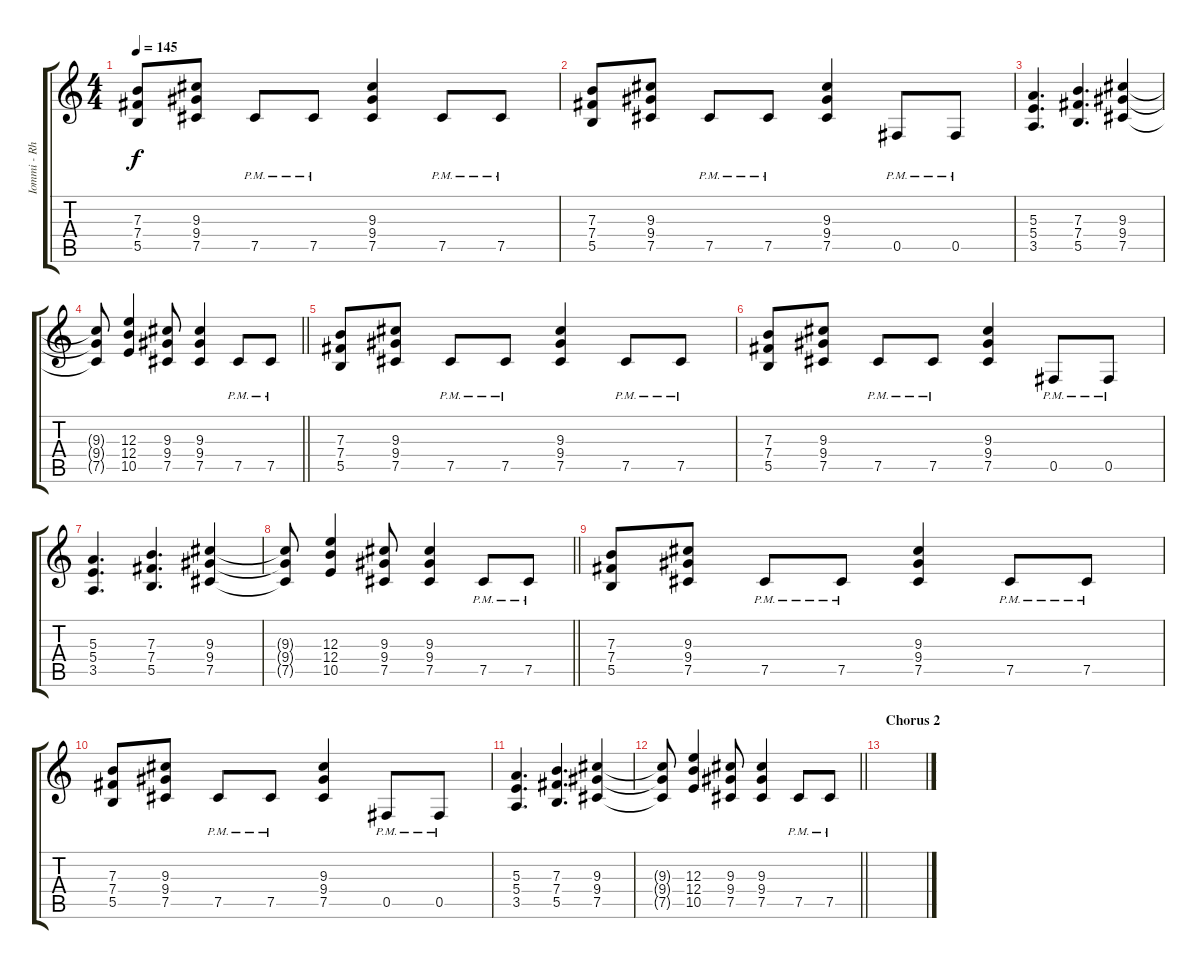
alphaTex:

\track ("Iommi - Rhythm" "Iommi - Rh") {instrument distortionguitar}
\staff {score tabs}
\tuning (Db4 Ab3 E3 B2 Gb2 Db2) {hide}
\ts (4 4)
\tempo 145
\clef g2
\ks c
(7.3 7.4 5.5).8{dy f} (9.3 9.4 7.5).8 7.5{pm}.8 7.5{pm}.8 (9.3 9.4 7.5).4 7.5{pm}.8 7.5{pm}.8 |
(7.3 7.4 5.5).8 (9.3 9.4 7.5).8 7.5{pm}.8 7.5{pm}.8 (9.3 9.4 7.5).4 0.5{pm}.8 0.5{pm}.8 |
(5.3 5.4 3.5).4{d} (7.3 7.4 5.5).4{d} (9.3 9.4 7.5).4 |
\barLineRight lightlight
(9.3{t} 9.4{t} 7.5{t}).8 (12.3 12.4 10.5).4 (9.3 9.4 7.5).8 (9.3 9.4 7.5).4 7.5{pm}.8 7.5{pm}.8 |
(7.3 7.4 5.5).8 (9.3 9.4 7.5).8 7.5{pm}.8 7.5{pm}.8 (9.3 9.4 7.5).4 7.5{pm}.8 7.5{pm}.8 |
(7.3 7.4 5.5).8 (9.3 9.4 7.5).8 7.5{pm}.8 7.5{pm}.8 (9.3 9.4 7.5).4 0.5{pm}.8 0.5{pm}.8 |
(5.3 5.4 3.5).4{d} (7.3 7.4 5.5).4{d} (9.3 9.4 7.5).4 |
\barLineRight lightlight
(9.3{t} 9.4{t} 7.5{t}).8 (12.3 12.4 10.5).4 (9.3 9.4 7.5).8 (9.3 9.4 7.5).4 7.5{pm}.8 7.5{pm}.8 |
(7.3 7.4 5.5).8 (9.3 9.4 7.5).8 7.5{pm}.8 7.5{pm}.8 (9.3 9.4 7.5).4 7.5{pm}.8 7.5{pm}.8 |
(7.3 7.4 5.5).8 (9.3 9.4 7.5).8 7.5{pm}.8 7.5{pm}.8 (9.3 9.4 7.5).4 0.5{pm}.8 0.5{pm}.8 |
(5.3 5.4 3.5).4{d} (7.3 7.4 5.5).4{d} (9.3 9.4 7.5).4 |
\barLineRight lightlight
(9.3{t} 9.4{t} 7.5{t}).8 (12.3 12.4 10.5).4 (9.3 9.4 7.5).8 (9.3 9.4 7.5).4 7.5{pm}.8 7.5{pm}.8 |
\section ("" "Chorus 2")
